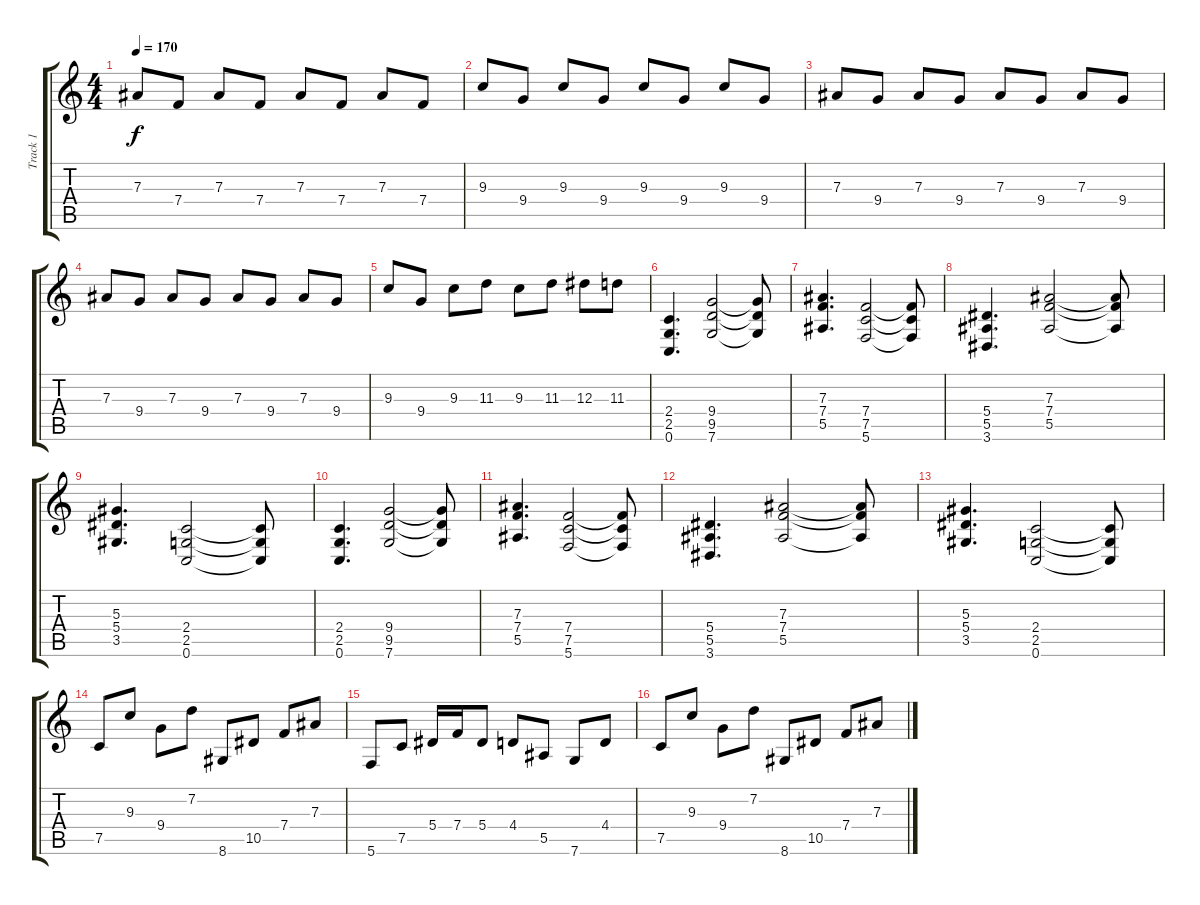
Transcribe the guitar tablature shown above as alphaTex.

\track ("Track 1" "Track 1") {instrument distortionguitar}
\staff {score tabs}
\tuning (C4 G3 Eb3 Bb2 F2 C2) {hide}
\ts (4 4)
\tempo 170
\clef g2
\ks c
7.3.8{dy f} 7.4.8 7.3.8 7.4.8 7.3.8 7.4.8 7.3.8 7.4.8 |
9.3.8 9.4.8 9.3.8 9.4.8 9.3.8 9.4.8 9.3.8 9.4.8 |
7.3.8 9.4.8 7.3.8 9.4.8 7.3.8 9.4.8 7.3.8 9.4.8 |
7.3.8 9.4.8 7.3.8 9.4.8 7.3.8 9.4.8 7.3.8 9.4.8 |
9.3.8 9.4.8 9.3.8 11.3.8 9.3.8 11.3.8 12.3.8 11.3.8 |
(2.4 2.5 0.6).4{d} (9.4 9.5 7.6).2 (9.4{t} 9.5{t} 7.6{t}).8 |
(7.3 7.4 5.5).4{d} (7.4 7.5 5.6).2 (7.4{t} 7.5{t} 5.6{t}).8 |
(5.4 5.5 3.6).4{d} (7.3 7.4 5.5).2 (7.3{t} 7.4{t} 5.5{t}).8 |
(5.3 5.4 3.5).4{d} (2.4 2.5 0.6).2 (2.4{t} 2.5{t} 0.6{t}).8 |
(2.4 2.5 0.6).4{d} (9.4 9.5 7.6).2 (9.4{t} 9.5{t} 7.6{t}).8 |
(7.3 7.4 5.5).4{d} (7.4 7.5 5.6).2 (7.4{t} 7.5{t} 5.6{t}).8 |
(5.4 5.5 3.6).4{d} (7.3 7.4 5.5).2 (7.3{t} 7.4{t} 5.5{t}).8 |
(5.3 5.4 3.5).4{d} (2.4 2.5 0.6).2 (2.4{t} 2.5{t} 0.6{t}).8 |
7.5.8 9.3.8 9.4.8 7.2.8 8.6.8 10.5.8 7.4.8 7.3.8 |
5.6.8 7.5.8 5.4.16 7.4.16 5.4.8 4.4.8 5.5.8 7.6.8 4.4.8 |
7.5.8 9.3.8 9.4.8 7.2.8 8.6.8 10.5.8 7.4.8 7.3.8
